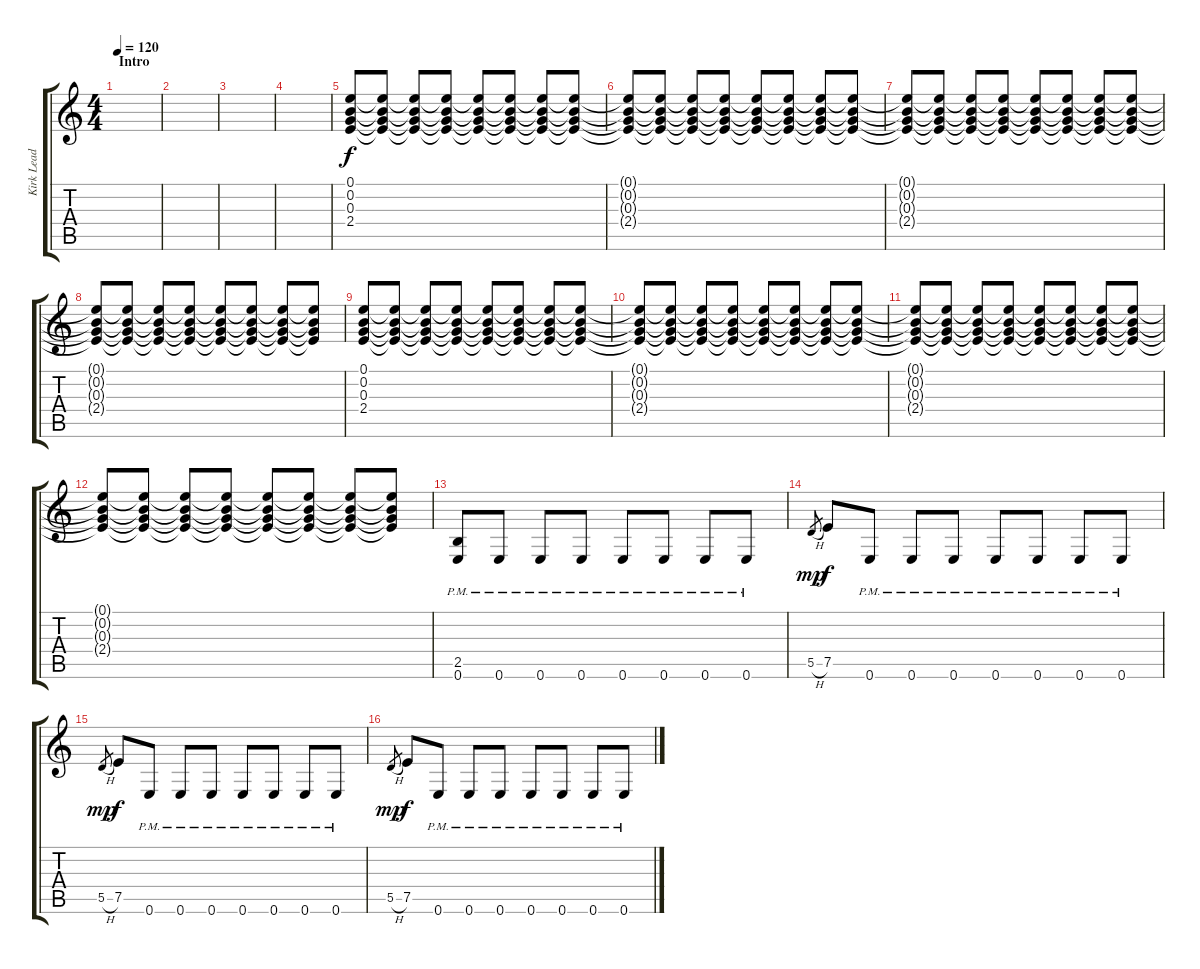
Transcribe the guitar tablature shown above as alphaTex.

\track ("Kirk Lead 1" "Kirk Lead ") {instrument distortionguitar}
\staff {score tabs}
\tuning (E4 B3 G3 D3 A2 E2) {hide}
\ts (4 4)
\section ("" "Intro")
\tempo 120
\clef g2
\ks c
|
|
|
|
(0.1 0.2 0.3 2.4).8 (0.1{t} 0.2{t} 0.3{t} 2.4{t}).8{volume 0} (0.1{t} 0.2{t} 0.3{t} 2.4{t}).8 (0.1{t} 0.2{t} 0.3{t} 2.4{t}).8 (0.1{t} 0.2{t} 0.3{t} 2.4{t}).8 (0.1{t} 0.2{t} 0.3{t} 2.4{t}).8 (0.1{t} 0.2{t} 0.3{t} 2.4{t}).8 (0.1{t} 0.2{t} 0.3{t} 2.4{t}).8 |
(0.1{t} 0.2{t} 0.3{t} 2.4{t}).8 (0.1{t} 0.2{t} 0.3{t} 2.4{t}).8 (0.1{t} 0.2{t} 0.3{t} 2.4{t}).8 (0.1{t} 0.2{t} 0.3{t} 2.4{t}).8 (0.1{t} 0.2{t} 0.3{t} 2.4{t}).8 (0.1{t} 0.2{t} 0.3{t} 2.4{t}).8 (0.1{t} 0.2{t} 0.3{t} 2.4{t}).8 (0.1{t} 0.2{t} 0.3{t} 2.4{t}).8 |
(0.1{t} 0.2{t} 0.3{t} 2.4{t}).8 (0.1{t} 0.2{t} 0.3{t} 2.4{t}).8 (0.1{t} 0.2{t} 0.3{t} 2.4{t}).8 (0.1{t} 0.2{t} 0.3{t} 2.4{t}).8 (0.1{t} 0.2{t} 0.3{t} 2.4{t}).8 (0.1{t} 0.2{t} 0.3{t} 2.4{t}).8 (0.1{t} 0.2{t} 0.3{t} 2.4{t}).8 (0.1{t} 0.2{t} 0.3{t} 2.4{t}).8 |
(0.1{t} 0.2{t} 0.3{t} 2.4{t}).8 (0.1{t} 0.2{t} 0.3{t} 2.4{t}).8 (0.1{t} 0.2{t} 0.3{t} 2.4{t}).8 (0.1{t} 0.2{t} 0.3{t} 2.4{t}).8 (0.1{t} 0.2{t} 0.3{t} 2.4{t}).8 (0.1{t} 0.2{t} 0.3{t} 2.4{t}).8 (0.1{t} 0.2{t} 0.3{t} 2.4{t}).8 (0.1{t} 0.2{t} 0.3{t} 2.4{t}).8 |
(0.1 0.2 0.3 2.4).8{volume 13} (0.1{t} 0.2{t} 0.3{t} 2.4{t}).8{volume 0} (0.1{t} 0.2{t} 0.3{t} 2.4{t}).8 (0.1{t} 0.2{t} 0.3{t} 2.4{t}).8 (0.1{t} 0.2{t} 0.3{t} 2.4{t}).8 (0.1{t} 0.2{t} 0.3{t} 2.4{t}).8 (0.1{t} 0.2{t} 0.3{t} 2.4{t}).8 (0.1{t} 0.2{t} 0.3{t} 2.4{t}).8 |
(0.1{t} 0.2{t} 0.3{t} 2.4{t}).8 (0.1{t} 0.2{t} 0.3{t} 2.4{t}).8 (0.1{t} 0.2{t} 0.3{t} 2.4{t}).8 (0.1{t} 0.2{t} 0.3{t} 2.4{t}).8 (0.1{t} 0.2{t} 0.3{t} 2.4{t}).8 (0.1{t} 0.2{t} 0.3{t} 2.4{t}).8 (0.1{t} 0.2{t} 0.3{t} 2.4{t}).8 (0.1{t} 0.2{t} 0.3{t} 2.4{t}).8 |
(0.1{t} 0.2{t} 0.3{t} 2.4{t}).8 (0.1{t} 0.2{t} 0.3{t} 2.4{t}).8 (0.1{t} 0.2{t} 0.3{t} 2.4{t}).8 (0.1{t} 0.2{t} 0.3{t} 2.4{t}).8 (0.1{t} 0.2{t} 0.3{t} 2.4{t}).8 (0.1{t} 0.2{t} 0.3{t} 2.4{t}).8 (0.1{t} 0.2{t} 0.3{t} 2.4{t}).8 (0.1{t} 0.2{t} 0.3{t} 2.4{t}).8 |
(0.1{t} 0.2{t} 0.3{t} 2.4{t}).8 (0.1{t} 0.2{t} 0.3{t} 2.4{t}).8 (0.1{t} 0.2{t} 0.3{t} 2.4{t}).8 (0.1{t} 0.2{t} 0.3{t} 2.4{t}).8 (0.1{t} 0.2{t} 0.3{t} 2.4{t}).8 (0.1{t} 0.2{t} 0.3{t} 2.4{t}).8 (0.1{t} 0.2{t} 0.3{t} 2.4{t}).8 (0.1{t} 0.2{t} 0.3{t} 2.4{t}).8 |
(2.5 0.6{pm}).8{volume 13} 0.6{pm}.8 0.6{pm}.8 0.6{pm}.8 0.6{pm}.8 0.6{pm}.8 0.6{pm}.8 0.6{pm}.8 |
5.5{h}.8{gr dy mp} 7.5.8{dy f} 0.6{pm}.8 0.6{pm}.8 0.6{pm}.8 0.6{pm}.8 0.6{pm}.8 0.6{pm}.8 0.6{pm}.8 |
5.5{h}.8{gr dy mp} 7.5.8{dy f} 0.6{pm}.8 0.6{pm}.8 0.6{pm}.8 0.6{pm}.8 0.6{pm}.8 0.6{pm}.8 0.6{pm}.8 |
5.5{h}.8{gr dy mp} 7.5.8{dy f} 0.6{pm}.8 0.6{pm}.8 0.6{pm}.8 0.6{pm}.8 0.6{pm}.8 0.6{pm}.8 0.6{pm}.8
